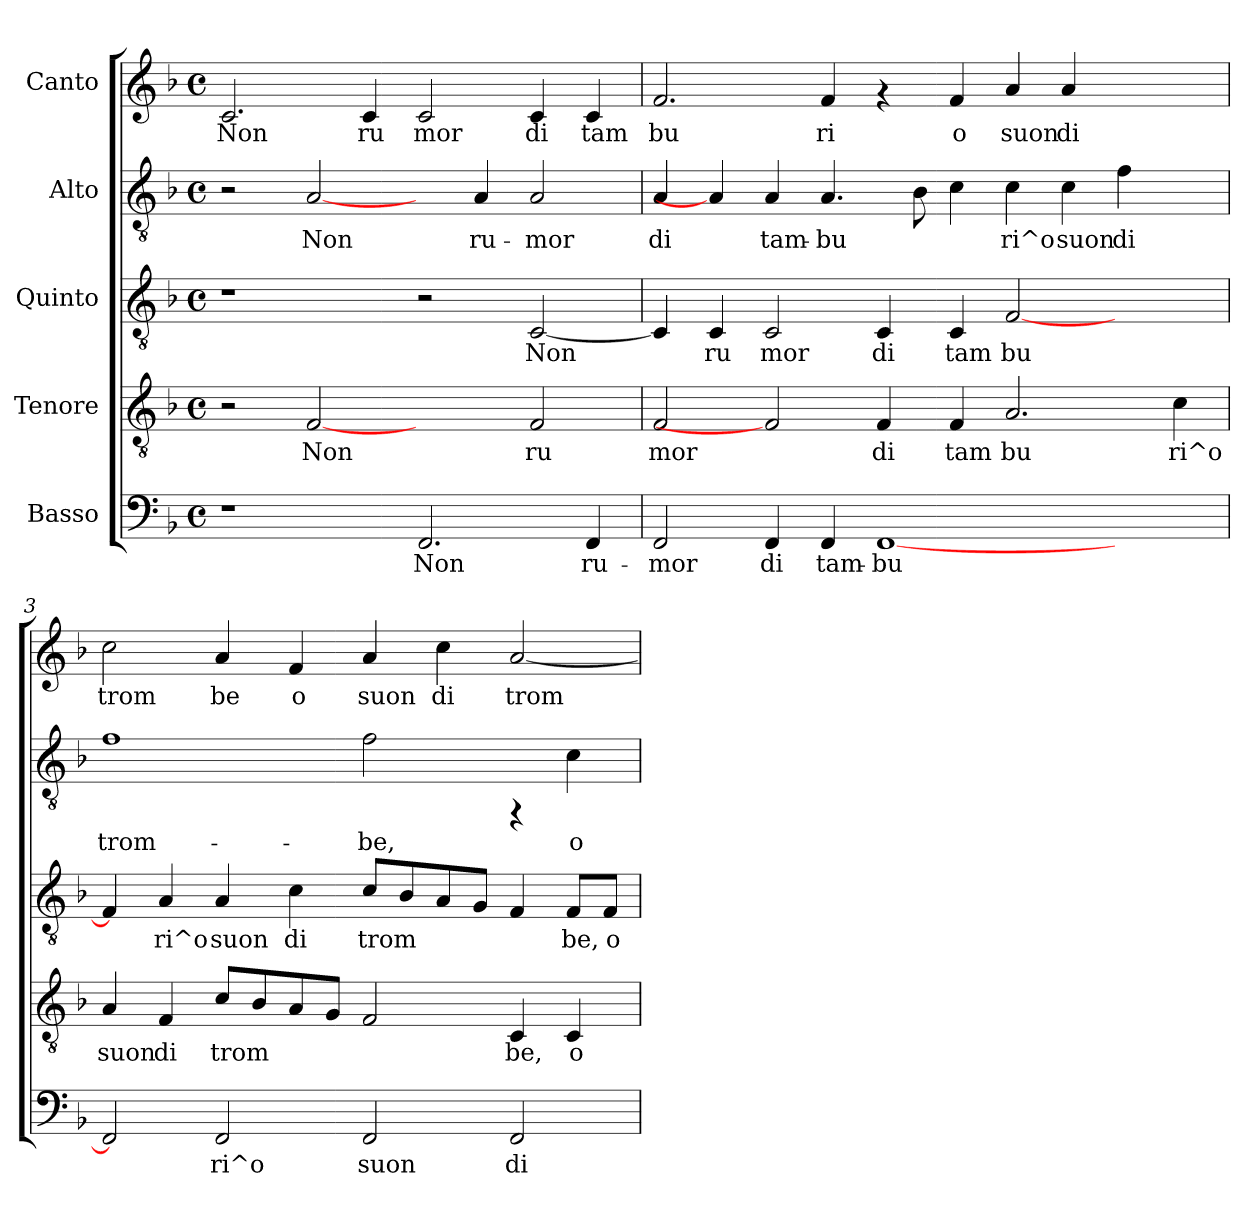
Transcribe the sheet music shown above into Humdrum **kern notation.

**kern	**text	**kern	**text	**kern	**text	**kern	**text	**kern	**text
*part5	*part5	*part4	*part4	*part3	*part3	*part2	*part2	*part1	*part1
*staff5	*staff5	*staff4	*staff4	*staff3	*staff3	*staff2	*staff2	*staff1	*staff1
*I"Basso	*	*I"Tenore	*	*I"Quinto	*	*I"Alto	*	*I"Canto	*
!!LO:PB:g=z
*stria5	*	*stria5	*	*stria5	*	*stria5	*	*stria5	*
*clefF4	*	*clefGv2	*	*clefGv2	*	*clefGv2	*	*clefG2	*
*k[b-]	*	*k[b-]	*	*k[b-]	*	*k[b-]	*	*k[b-]	*
*F:	*	*F:	*	*F:	*	*F:	*	*F:	*
*M4/4	*	*M4/4	*	*M4/4	*	*M4/4	*	*M4/4	*
*met(c)	*	*met(c)	*	*met(c)	*	*met(c)	*	*met(c)	*
=1	=1	=1	=1	=1	=1	=1	=1	=1	=1
!	!	!	!	!	!	!	!	!	!LO:LY:b:cj
1r	.	2r	.	1r	.	2r	.	2.c/	Non
!	!	!	!LO:LY:b:cj	!	!	!	!LO:LY:b:cj	!	!
.	.	[2F	Non	.	.	[2A/	Non	.	.
!	!	!	!	!	!	!	!	!	!LO:LY:b:cj
.	.	.	.	.	.	.	.	4c/	ru
!	!LO:LY:b:cj	!	!	!	!	!	!	!	!LO:LY:b:cj
2.FF/	Non	2ryy	.	2r	.	4ryy	.	2c/	mor
!	!	!	!	!	!	!	!LO:LY:b:cj	!	!
.	.	.	.	.	.	4A/	ru-	.	.
!	!	!	!LO:LY:b:cj	!	!LO:LY:b	!	!LO:LY:b:cj	!	!LO:LY:b:cj
.	.	2F/	ru	[<2C/	Non	2A/	-mor	4c/	di
!	!LO:LY:b:cj	!	!	!	!	!	!	!	!LO:LY:b:cj
4FF/	ru-	.	.	.	.	.	.	4c/	tam
=2	=2	=2	=2	=2	=2	=2	=2	=2	=2
!	!LO:LY:b:cj	!	!LO:LY:b:cj	!	!LO:LY:b	!	!LO:LY:b:cj	!	!LO:LY:b:cj
2FF/	-mor	2F/	mor	4C/]	.	4A/	di	2.f/	bu
!	!	!	!	!	!LO:LY:b	!	!	!	!
.	.	.	.	4C/	ru	4A/]	.	.	.
!	!LO:LY:b:cj	!	!	!	!LO:LY:b	!	!LO:LY:b:cj	!	!
4FF/	di	2F]	.	2C/	mor	4A/	tam-	.	.
!	!LO:LY:b:cj	!	!	!	!	!	!LO:LY:b:cj	!	!LO:LY:b:cj
4FF/	tam-	.	.	.	.	4.A/	-bu-	4f/	ri
!	!LO:LY:b:cj	!	!LO:LY:b:cj	!	!LO:LY:b	!	!	!	!
[<1FF	-bu-	4F/	di	4C/	di	.	.	4rf	.
!	!	!	!	!	!	!	!LO:LY:b:cj	!	!
.	.	.	.	.	.	8B-\	--	.	.
!	!	!	!LO:LY:b:cj	!	!LO:LY:b	!	!LO:LY:b:cj	!	!LO:LY:b:cj
.	.	4F/	tam	4C/	tam	4c\	--	4f/	o
!	!	!	!LO:LY:b:cj	!	!LO:LY:b	!	!LO:LY:b:cj	!	!LO:LY:b:cj
.	.	2.A/	bu	[<2F/	bu	4c\	-ri^o	4a/	suon
!	!	!	!	!	!	!	!LO:LY:b:cj	!	!LO:LY:b:cj
.	.	.	.	.	.	4c\	suon	4a/	di
!	!	!	!	!	!	!	!LO:LY:b:cj	!	!
2ryy	.	.	.	2ryy	.	4f\	di	2ryy	.
!	!	!	!LO:LY:b:cj	!	!	!	!	!	!
.	.	4c\	ri^o	.	.	4ryy	.	.	.
=3	=3	=3	=3	=3	=3	=3	=3	=3	=3
!	!LO:LY:b:cj	!	!LO:LY:b:cj	!	!LO:LY:b	!	!LO:LY:b:cj	!	!LO:LY:b:cj
2FF/]	--	4A/	suon	4F/]	.	1f	trom-	2cc\	trom
!	!	!	!LO:LY:b:cj	!	!LO:LY:b	!	!	!	!
.	.	4F/	di	4A/	ri^o	.	.	.	.
!	!LO:LY:b:cj	!	!LO:LY:b:cj	!	!LO:LY:b	!	!	!	!LO:LY:b:cj
2FF/	-ri^o	8c/L	trom	4A/	suon	.	.	4a/	be
!	!	!	!LO:LY:b:cj	!	!	!	!	!	!
.	.	8B-/	.	.	.	.	.	.	.
!	!	!	!LO:LY:b:cj	!	!LO:LY:b	!	!	!	!LO:LY:b:cj
.	.	8A/	.	4c\	di	.	.	4f/	o
!	!	!	!LO:LY:b:cj	!	!	!	!	!	!
.	.	8G/J	.	.	.	.	.	.	.
!	!LO:LY:b:cj	!	!LO:LY:b:cj	!	!LO:LY:b	!	!LO:LY:b:cj	!	!LO:LY:b:cj
2FF/	suon	2F/	.	8c/L	trom	2f\	-be,	4a/	suon
!	!	!	!	!	!LO:LY:b	!	!	!	!
.	.	.	.	8B-/	.	.	.	.	.
!	!	!	!	!	!LO:LY:b	!	!	!	!LO:LY:b:cj
.	.	.	.	8A/	.	.	.	4cc\	di
!	!	!	!	!	!LO:LY:b	!	!	!	!
.	.	.	.	8G/J	.	.	.	.	.
!	!LO:LY:b:cj	!	!LO:LY:b:cj	!	!LO:LY:b	!	!	!	!LO:LY:b:cj
2FF/	di	4C/	be,	4F/	.	4rFF	.	[<2a/	trom
!	!	!	!LO:LY:b:cj	!	!LO:LY:b	!	!LO:LY:b:cj	!	!
.	.	4C/	o	8F/L	be,	4c\	o	.	.
!	!	!	!	!	!LO:LY:b	!	!	!	!
.	.	.	.	8F/J	o	.	.	.	.
=	=	=	=	=	=	=	=	=	=
*-	*-	*-	*-	*-	*-	*-	*-	*-	*-
